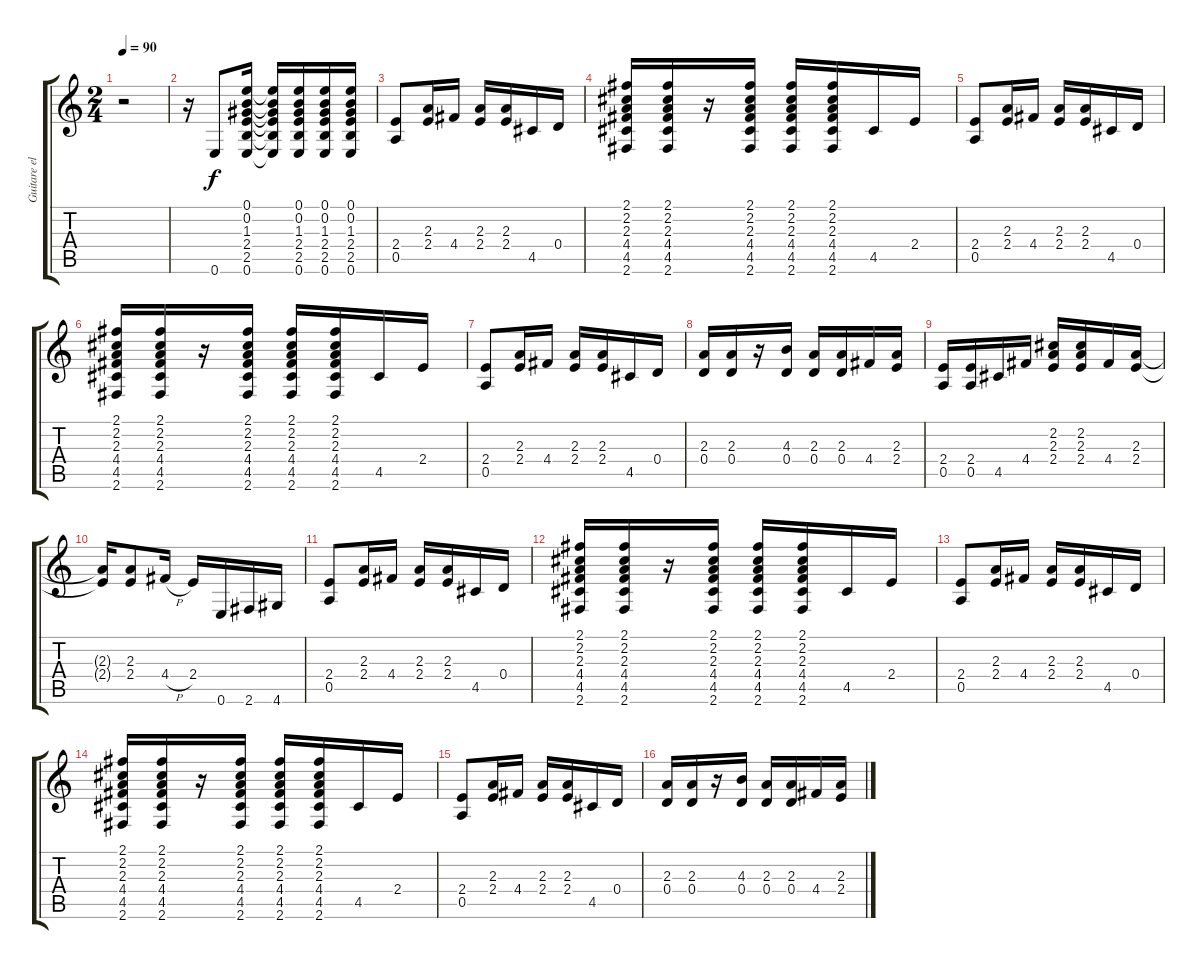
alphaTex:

\track ("Guitare elec 2" "Guitare el") {instrument electricguitarclean}
\staff {score tabs}
\tuning (E4 B3 G3 D3 A2 E2) {hide}
\ts (2 4)
\tempo 90
\clef g2
\ks c
r.2{dy f} |
r.16 0.6.8 (0.1 0.2 1.3 2.4 2.5 0.6).16 (0.1{t} 0.2{t} 1.3{t} 2.4{t} 2.5{t} 0.6{t}).16 (0.1 0.2 1.3 2.4 2.5 0.6).16 (0.1 0.2 1.3 2.4 2.5 0.6).16 (0.1 0.2 1.3 2.4 2.5 0.6).16 |
(2.4 0.5).8 (2.3 2.4).16 4.4.16 (2.3 2.4).16 (2.3 2.4).16 4.5.16 0.4.16 |
(2.1 2.2 2.3 4.4 4.5 2.6).16 (2.1 2.2 2.3 4.4 4.5 2.6).16 r.16 (2.1 2.2 2.3 4.4 4.5 2.6).16 (2.1 2.2 2.3 4.4 4.5 2.6).16 (2.1 2.2 2.3 4.4 4.5 2.6).16 4.5.16 2.4.16 |
(2.4 0.5).8 (2.3 2.4).16 4.4.16 (2.3 2.4).16 (2.3 2.4).16 4.5.16 0.4.16 |
(2.1 2.2 2.3 4.4 4.5 2.6).16 (2.1 2.2 2.3 4.4 4.5 2.6).16 r.16 (2.1 2.2 2.3 4.4 4.5 2.6).16 (2.1 2.2 2.3 4.4 4.5 2.6).16 (2.1 2.2 2.3 4.4 4.5 2.6).16 4.5.16 2.4.16 |
(2.4 0.5).8 (2.3 2.4).16 4.4.16 (2.3 2.4).16 (2.3 2.4).16 4.5.16 0.4.16 |
(2.3 0.4).16 (2.3 0.4).16 r.16 (4.3 0.4).16 (2.3 0.4).16 (2.3 0.4).16 4.4.16 (2.3 2.4).16 |
(2.4 0.5).16 (2.4 0.5).16 4.5.16 4.4.16 (2.2 2.3 2.4).16 (2.2 2.3 2.4).16 4.4.16 (2.3 2.4).16 |
(2.3{t} 2.4{t}).16 (2.3 2.4).8 4.4{h}.16 2.4.16 0.6.16 2.6.16 4.6.16 |
(2.4 0.5).8 (2.3 2.4).16 4.4.16 (2.3 2.4).16 (2.3 2.4).16 4.5.16 0.4.16 |
(2.1 2.2 2.3 4.4 4.5 2.6).16 (2.1 2.2 2.3 4.4 4.5 2.6).16 r.16 (2.1 2.2 2.3 4.4 4.5 2.6).16 (2.1 2.2 2.3 4.4 4.5 2.6).16 (2.1 2.2 2.3 4.4 4.5 2.6).16 4.5.16 2.4.16 |
(2.4 0.5).8 (2.3 2.4).16 4.4.16 (2.3 2.4).16 (2.3 2.4).16 4.5.16 0.4.16 |
(2.1 2.2 2.3 4.4 4.5 2.6).16 (2.1 2.2 2.3 4.4 4.5 2.6).16 r.16 (2.1 2.2 2.3 4.4 4.5 2.6).16 (2.1 2.2 2.3 4.4 4.5 2.6).16 (2.1 2.2 2.3 4.4 4.5 2.6).16 4.5.16 2.4.16 |
(2.4 0.5).8 (2.3 2.4).16 4.4.16 (2.3 2.4).16 (2.3 2.4).16 4.5.16 0.4.16 |
(2.3 0.4).16 (2.3 0.4).16 r.16 (4.3 0.4).16 (2.3 0.4).16 (2.3 0.4).16 4.4.16 (2.3 2.4).16
